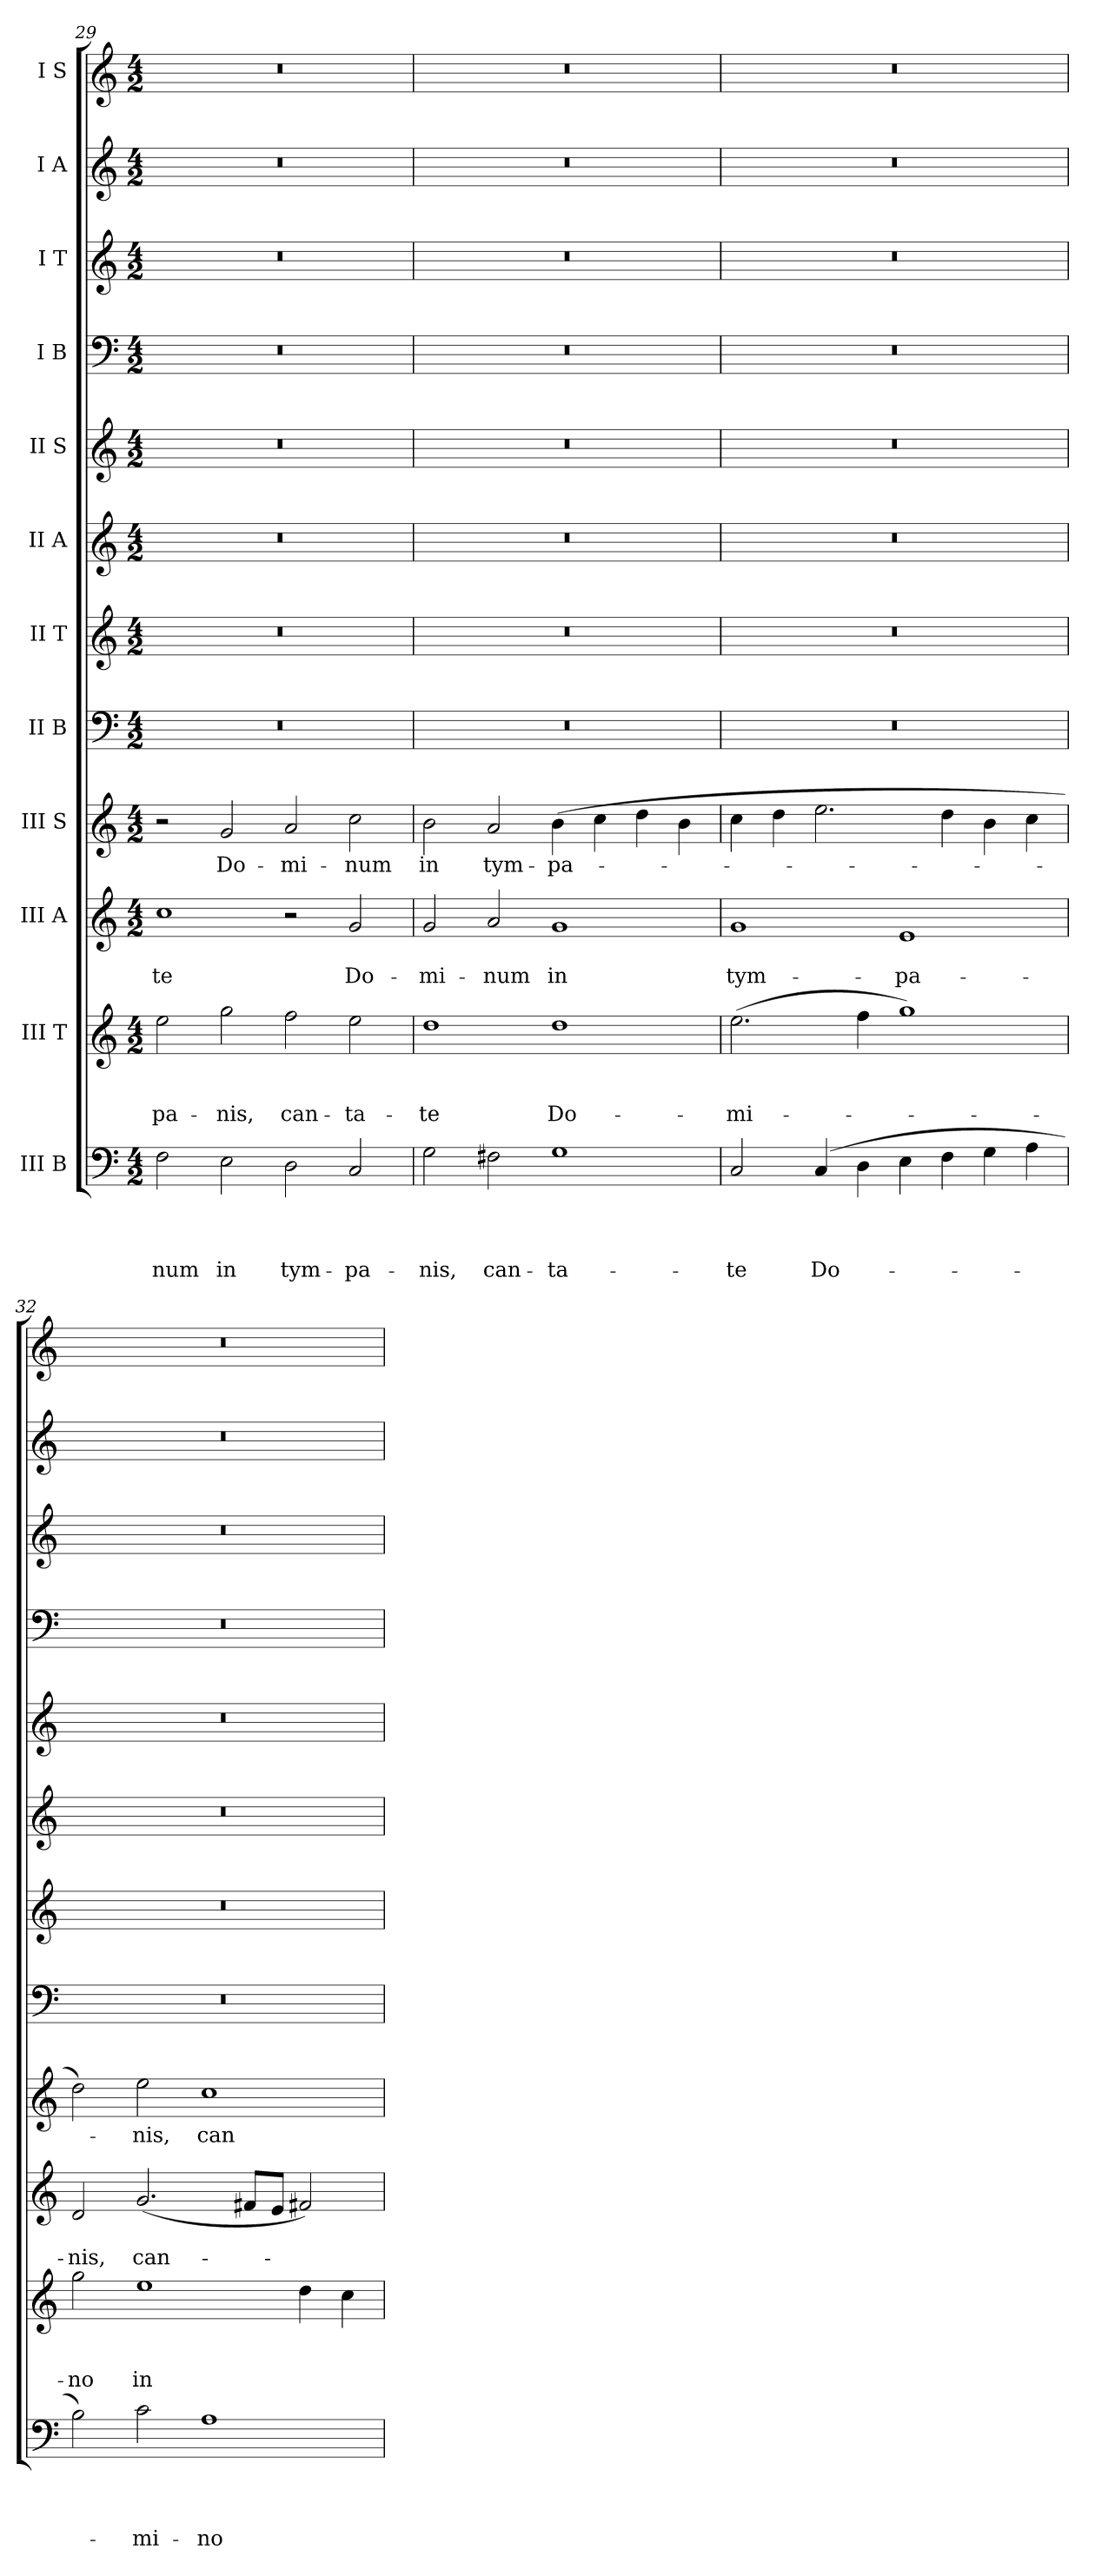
**kern	**text	**text	**text	**text	**kern	**text	**text	**text	**kern	**text	**text	**kern	**text	**kern	**kern	**kern	**kern	**kern	**kern	**kern	**kern
*part12	*part12	*part12	*part12	*part12	*part11	*part11	*part11	*part11	*part10	*part10	*part10	*part9	*part9	*part8	*part7	*part6	*part5	*part4	*part3	*part2	*part1
*staff12	*staff12	*staff12	*staff12	*staff12	*staff11	*staff11	*staff11	*staff11	*staff10	*staff10	*staff10	*staff9	*staff9	*staff8	*staff7	*staff6	*staff5	*staff4	*staff3	*staff2	*staff1
*I"III B	*	*	*	*	*I"III T	*	*	*	*I"III A	*	*	*I"III S	*	*I"II B	*I"II T	*I"II A	*I"II S	*I"I B	*I"I T	*I"I A	*I"I S
*clefF4	*	*	*	*	*clefG2	*	*	*	*clefG2	*	*	*clefG2	*	*clefF4	*clefG2	*clefG2	*clefG2	*clefF4	*clefG2	*clefG2	*clefG2
*	*	*	*	*	*ITrd7c12	*	*	*	*	*	*	*	*	*	*ITrd7c12	*	*	*	*ITrd7c12	*	*
*k[]	*	*	*	*	*k[]	*	*	*	*k[]	*	*	*k[]	*	*k[]	*k[]	*k[]	*k[]	*k[]	*k[]	*k[]	*k[]
*C:	*	*	*	*	*C:	*	*	*	*C:	*	*	*C:	*	*C:	*C:	*C:	*C:	*C:	*C:	*C:	*C:
*M4/2	*	*	*	*	*M4/2	*	*	*	*M4/2	*	*	*M4/2	*	*M4/2	*M4/2	*M4/2	*M4/2	*M4/2	*M4/2	*M4/2	*M4/2
=29	=29	=29	=29	=29	=29	=29	=29	=29	=29	=29	=29	=29	=29	=29	=29	=29	=29	=29	=29	=29	=29
!	!	!	!	!LO:LY:b	!	!	!	!LO:LY:b	!	!	!LO:LY:b	!	!	!LO:N:vis=1	!LO:N:vis=1	!LO:N:vis=1	!LO:N:vis=1	!LO:N:vis=1	!LO:N:vis=1	!LO:N:vis=1	!LO:N:vis=1
2F\	.	.	.	num	2e\	.	.	-pa-	1cc	.	-te	2r	.	0r	0r	0r	0r	0r	0r	0r	0r
!	!	!	!	!LO:LY:b	!	!	!	!LO:LY:b	!	!	!	!	!LO:LY:b	!	!	!	!	!	!	!	!
2E\	.	.	.	in	2g\	.	.	-nis,	.	.	.	2g/	Do-	.	.	.	.	.	.	.	.
!	!	!	!	!LO:LY:b	!	!	!	!LO:LY:b	!	!	!	!	!LO:LY:b	!	!	!	!	!	!	!	!
2D\	.	.	.	tym-	2f\	.	.	can-	2r	.	.	2a/	-mi-	.	.	.	.	.	.	.	.
!	!	!	!	!LO:LY:b	!	!	!	!LO:LY:b	!	!	!LO:LY:b	!	!LO:LY:b	!	!	!	!	!	!	!	!
2C/	.	.	.	-pa-	2e\	.	.	-ta-	2g/	.	Do-	2cc\	-num	.	.	.	.	.	.	.	.
!!LO:PB:g=z
=30	=30	=30	=30	=30	=30	=30	=30	=30	=30	=30	=30	=30	=30	=30	=30	=30	=30	=30	=30	=30	=30
!	!	!	!	!LO:LY:b	!	!	!	!LO:LY:b	!	!	!LO:LY:b	!	!LO:LY:b	!LO:N:vis=1	!LO:N:vis=1	!LO:N:vis=1	!LO:N:vis=1	!LO:N:vis=1	!LO:N:vis=1	!LO:N:vis=1	!LO:N:vis=1
2G\	.	.	.	-nis,	1d	.	.	-te	2g/	.	-mi-	2b\	in	0r	0r	0r	0r	0r	0r	0r	0r
!	!	!	!	!LO:LY:b	!	!	!	!	!	!	!LO:LY:b	!	!LO:LY:b	!	!	!	!	!	!	!	!
2F#X\	.	.	.	can-	.	.	.	.	2a/	.	-num	2a/	tym-	.	.	.	.	.	.	.	.
!	!	!	!	!LO:LY:b	!	!	!	!LO:LY:b	!	!	!LO:LY:b	!	!LO:LY:b	!	!	!	!	!	!	!	!
1G	.	.	.	-ta-	1d	.	.	Do-	1g	.	in	(>4b\	-pa-	.	.	.	.	.	.	.	.
.	.	.	.	.	.	.	.	.	.	.	.	4cc\	.	.	.	.	.	.	.	.	.
.	.	.	.	.	.	.	.	.	.	.	.	4dd\	.	.	.	.	.	.	.	.	.
.	.	.	.	.	.	.	.	.	.	.	.	4b\	.	.	.	.	.	.	.	.	.
=31	=31	=31	=31	=31	=31	=31	=31	=31	=31	=31	=31	=31	=31	=31	=31	=31	=31	=31	=31	=31	=31
!	!	!	!	!LO:LY:b	!	!	!	!LO:LY:b	!	!	!LO:LY:b	!	!	!LO:N:vis=1	!LO:N:vis=1	!LO:N:vis=1	!LO:N:vis=1	!LO:N:vis=1	!LO:N:vis=1	!LO:N:vis=1	!LO:N:vis=1
2C/	.	.	.	-te	(>2.e\	.	.	-mi-	1g	.	tym-	4cc\	.	0r	0r	0r	0r	0r	0r	0r	0r
.	.	.	.	.	.	.	.	.	.	.	.	4dd\	.	.	.	.	.	.	.	.	.
!	!	!	!	!LO:LY:b	!	!	!	!	!	!	!	!	!	!	!	!	!	!	!	!	!
(>4C/	.	.	.	Do-	.	.	.	.	.	.	.	2.ee\	.	.	.	.	.	.	.	.	.
4D\	.	.	.	.	4f\	.	.	.	.	.	.	.	.	.	.	.	.	.	.	.	.
!	!	!	!	!	!	!	!	!	!	!	!LO:LY:b	!	!	!	!	!	!	!	!	!	!
4E\	.	.	.	.	1g)	.	.	.	1e	.	-pa-	.	.	.	.	.	.	.	.	.	.
4F\	.	.	.	.	.	.	.	.	.	.	.	4dd\	.	.	.	.	.	.	.	.	.
4G\	.	.	.	.	.	.	.	.	.	.	.	4b\	.	.	.	.	.	.	.	.	.
4A\	.	.	.	.	.	.	.	.	.	.	.	4cc\	.	.	.	.	.	.	.	.	.
=32	=32	=32	=32	=32	=32	=32	=32	=32	=32	=32	=32	=32	=32	=32	=32	=32	=32	=32	=32	=32	=32
!	!	!	!	!	!	!	!	!LO:LY:b	!	!	!LO:LY:b	!	!	!LO:N:vis=1	!LO:N:vis=1	!LO:N:vis=1	!LO:N:vis=1	!LO:N:vis=1	!LO:N:vis=1	!LO:N:vis=1	!LO:N:vis=1
2B\)	.	.	.	.	2g\	.	.	-no	2d/	.	-nis,	2dd\)	.	0r	0r	0r	0r	0r	0r	0r	0r
!	!	!	!	!LO:LY:b	!	!	!	!LO:LY:b	!	!	!LO:LY:b	!	!LO:LY:b	!	!	!	!	!	!	!	!
2c\	.	.	.	-mi-	1e	.	.	in	(<2.g/	.	can-	2ee\	-nis,	.	.	.	.	.	.	.	.
!	!	!	!	!LO:LY:b	!	!	!	!	!	!	!	!	!LO:LY:b	!	!	!	!	!	!	!	!
1A	.	.	.	-no	.	.	.	.	.	.	.	1cc	can-	.	.	.	.	.	.	.	.
.	.	.	.	.	.	.	.	.	8f#X/L	.	.	.	.	.	.	.	.	.	.	.	.
.	.	.	.	.	.	.	.	.	8e/J	.	.	.	.	.	.	.	.	.	.	.	.
.	.	.	.	.	4d\	.	.	.	2f#X/)	.	.	.	.	.	.	.	.	.	.	.	.
.	.	.	.	.	4c\	.	.	.	.	.	.	.	.	.	.	.	.	.	.	.	.
=	=	=	=	=	=	=	=	=	=	=	=	=	=	=	=	=	=	=	=	=	=
*-	*-	*-	*-	*-	*-	*-	*-	*-	*-	*-	*-	*-	*-	*-	*-	*-	*-	*-	*-	*-	*-
